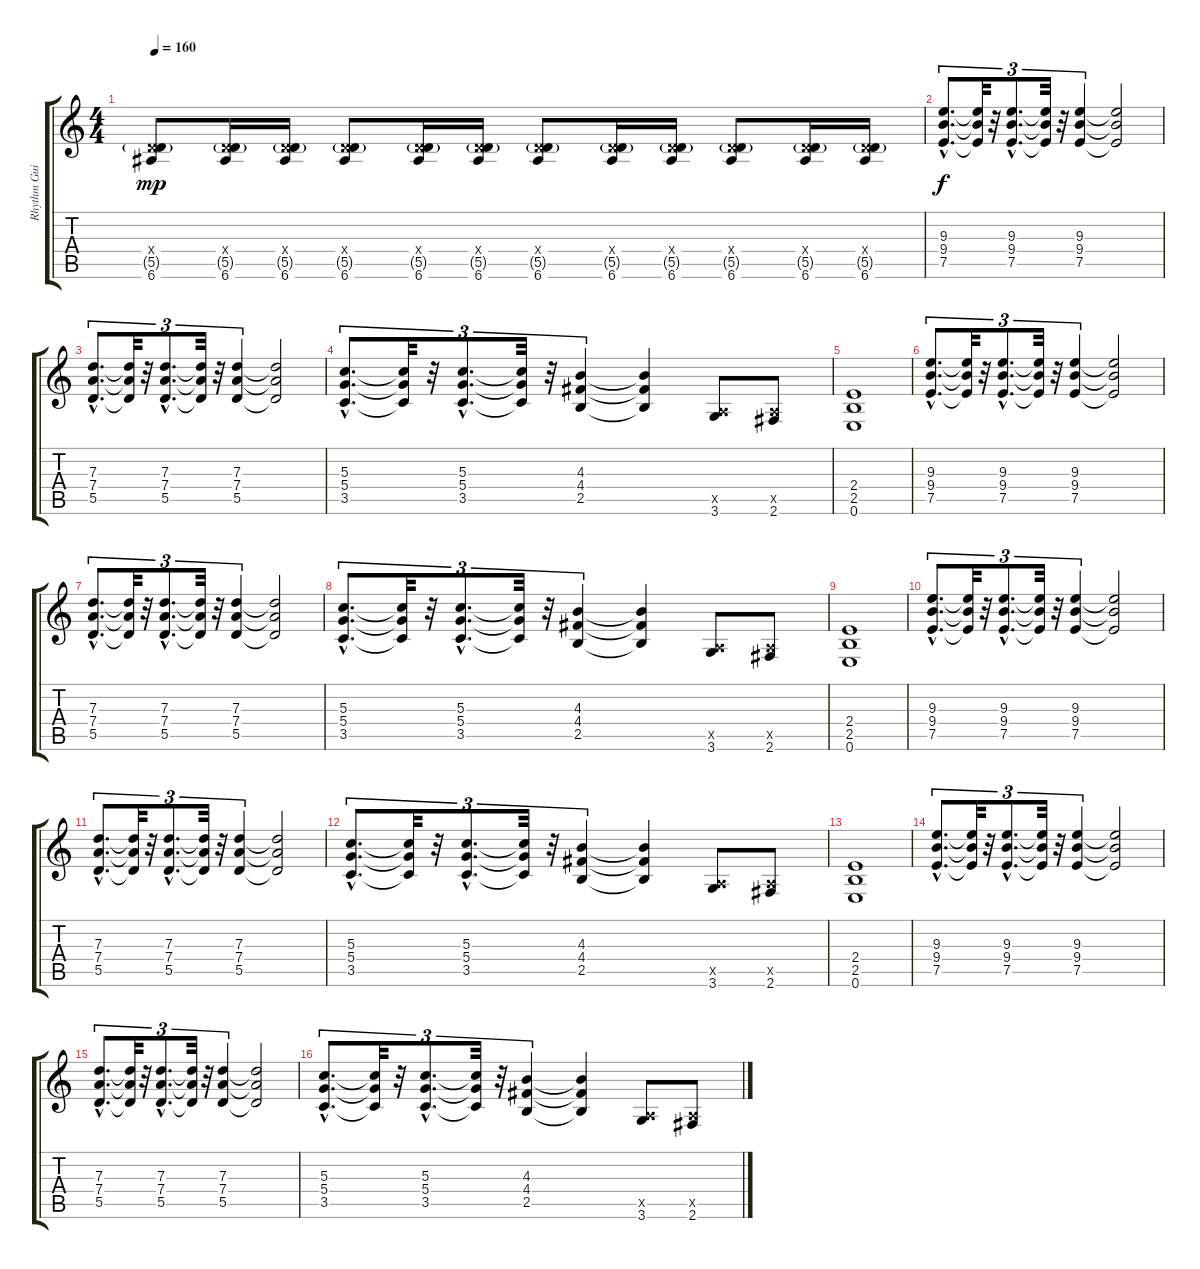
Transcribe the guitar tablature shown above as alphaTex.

\track ("Rhythm Guitar 1" "Rhythm Gui") {instrument distortionguitar}
\staff {score tabs}
\tuning (E4 B3 G3 D3 A2 E2) {hide}
\ts (4 4)
\tempo 160
\clef g2
\ks c
(0.4{x} 5.5{g} 6.6).8{dy mp} (0.4{x} 5.5{g} 6.6).16 (0.4{x} 5.5{g} 6.6).16 (0.4{x} 5.5{g} 6.6).8 (0.4{x} 5.5{g} 6.6).16 (0.4{x} 5.5{g} 6.6).16 (0.4{x} 5.5{g} 6.6).8 (0.4{x} 5.5{g} 6.6).16 (0.4{x} 5.5{g} 6.6).16 (0.4{x} 5.5{g} 6.6).8 (0.4{x} 5.5{g} 6.6).16 (0.4{x} 5.5{g} 6.6).16 |
(9.3{hac} 9.4{hac} 7.5{hac}).8{d tu (3 2) dy f} (9.3{t} 9.4{t} 7.5{t}).32{tu (3 2)} r.32{tu (3 2)} (9.3{hac} 9.4{hac} 7.5{hac}).8{d tu (3 2)} (9.3{t} 9.4{t} 7.5{t}).32{tu (3 2)} r.32{tu (3 2)} (9.3 9.4 7.5).4{tu (3 2)} (9.3{t} 9.4{t} 7.5{t}).2 |
(7.3{hac} 7.4{hac} 5.5{hac}).8{d tu (3 2)} (7.3{t} 7.4{t} 5.5{t}).32{tu (3 2)} r.32{tu (3 2)} (7.3{hac} 7.4{hac} 5.5{hac}).8{d tu (3 2)} (7.3{t} 7.4{t} 5.5{t}).32{tu (3 2)} r.32{tu (3 2)} (7.3 7.4 5.5).4{tu (3 2)} (7.3{t} 7.4{t} 5.5{t}).2 |
(5.3{hac} 5.4{hac} 3.5{hac}).8{d tu (3 2)} (5.3{t} 5.4{t} 3.5{t}).32{tu (3 2)} r.32{tu (3 2)} (5.3{hac} 5.4{hac} 3.5{hac}).8{d tu (3 2)} (5.3{t} 5.4{t} 3.5{t}).32{tu (3 2)} r.32{tu (3 2)} (4.3 4.4 2.5).4{tu (3 2)} (4.3{t} 4.4{t} 2.5{t}).4 (0.5{x} 3.6).8 (0.5{x} 2.6).8 |
(2.4 2.5 0.6).1 |
(9.3{hac} 9.4{hac} 7.5{hac}).8{d tu (3 2)} (9.3{t} 9.4{t} 7.5{t}).32{tu (3 2)} r.32{tu (3 2)} (9.3{hac} 9.4{hac} 7.5{hac}).8{d tu (3 2)} (9.3{t} 9.4{t} 7.5{t}).32{tu (3 2)} r.32{tu (3 2)} (9.3 9.4 7.5).4{tu (3 2)} (9.3{t} 9.4{t} 7.5{t}).2 |
(7.3{hac} 7.4{hac} 5.5{hac}).8{d tu (3 2)} (7.3{t} 7.4{t} 5.5{t}).32{tu (3 2)} r.32{tu (3 2)} (7.3{hac} 7.4{hac} 5.5{hac}).8{d tu (3 2)} (7.3{t} 7.4{t} 5.5{t}).32{tu (3 2)} r.32{tu (3 2)} (7.3 7.4 5.5).4{tu (3 2)} (7.3{t} 7.4{t} 5.5{t}).2 |
(5.3{hac} 5.4{hac} 3.5{hac}).8{d tu (3 2)} (5.3{t} 5.4{t} 3.5{t}).32{tu (3 2)} r.32{tu (3 2)} (5.3{hac} 5.4{hac} 3.5{hac}).8{d tu (3 2)} (5.3{t} 5.4{t} 3.5{t}).32{tu (3 2)} r.32{tu (3 2)} (4.3 4.4 2.5).4{tu (3 2)} (4.3{t} 4.4{t} 2.5{t}).4 (0.5{x} 3.6).8 (0.5{x} 2.6).8 |
(2.4 2.5 0.6).1 |
(9.3{hac} 9.4{hac} 7.5{hac}).8{d tu (3 2)} (9.3{t} 9.4{t} 7.5{t}).32{tu (3 2)} r.32{tu (3 2)} (9.3{hac} 9.4{hac} 7.5{hac}).8{d tu (3 2)} (9.3{t} 9.4{t} 7.5{t}).32{tu (3 2)} r.32{tu (3 2)} (9.3 9.4 7.5).4{tu (3 2)} (9.3{t} 9.4{t} 7.5{t}).2 |
(7.3{hac} 7.4{hac} 5.5{hac}).8{d tu (3 2)} (7.3{t} 7.4{t} 5.5{t}).32{tu (3 2)} r.32{tu (3 2)} (7.3{hac} 7.4{hac} 5.5{hac}).8{d tu (3 2)} (7.3{t} 7.4{t} 5.5{t}).32{tu (3 2)} r.32{tu (3 2)} (7.3 7.4 5.5).4{tu (3 2)} (7.3{t} 7.4{t} 5.5{t}).2 |
(5.3{hac} 5.4{hac} 3.5{hac}).8{d tu (3 2)} (5.3{t} 5.4{t} 3.5{t}).32{tu (3 2)} r.32{tu (3 2)} (5.3{hac} 5.4{hac} 3.5{hac}).8{d tu (3 2)} (5.3{t} 5.4{t} 3.5{t}).32{tu (3 2)} r.32{tu (3 2)} (4.3 4.4 2.5).4{tu (3 2)} (4.3{t} 4.4{t} 2.5{t}).4 (0.5{x} 3.6).8 (0.5{x} 2.6).8 |
(2.4 2.5 0.6).1 |
(9.3{hac} 9.4{hac} 7.5{hac}).8{d tu (3 2)} (9.3{t} 9.4{t} 7.5{t}).32{tu (3 2)} r.32{tu (3 2)} (9.3{hac} 9.4{hac} 7.5{hac}).8{d tu (3 2)} (9.3{t} 9.4{t} 7.5{t}).32{tu (3 2)} r.32{tu (3 2)} (9.3 9.4 7.5).4{tu (3 2)} (9.3{t} 9.4{t} 7.5{t}).2 |
(7.3{hac} 7.4{hac} 5.5{hac}).8{d tu (3 2)} (7.3{t} 7.4{t} 5.5{t}).32{tu (3 2)} r.32{tu (3 2)} (7.3{hac} 7.4{hac} 5.5{hac}).8{d tu (3 2)} (7.3{t} 7.4{t} 5.5{t}).32{tu (3 2)} r.32{tu (3 2)} (7.3 7.4 5.5).4{tu (3 2)} (7.3{t} 7.4{t} 5.5{t}).2 |
(5.3{hac} 5.4{hac} 3.5{hac}).8{d tu (3 2)} (5.3{t} 5.4{t} 3.5{t}).32{tu (3 2)} r.32{tu (3 2)} (5.3{hac} 5.4{hac} 3.5{hac}).8{d tu (3 2)} (5.3{t} 5.4{t} 3.5{t}).32{tu (3 2)} r.32{tu (3 2)} (4.3 4.4 2.5).4{tu (3 2)} (4.3{t} 4.4{t} 2.5{t}).4 (0.5{x} 3.6).8 (0.5{x} 2.6).8
